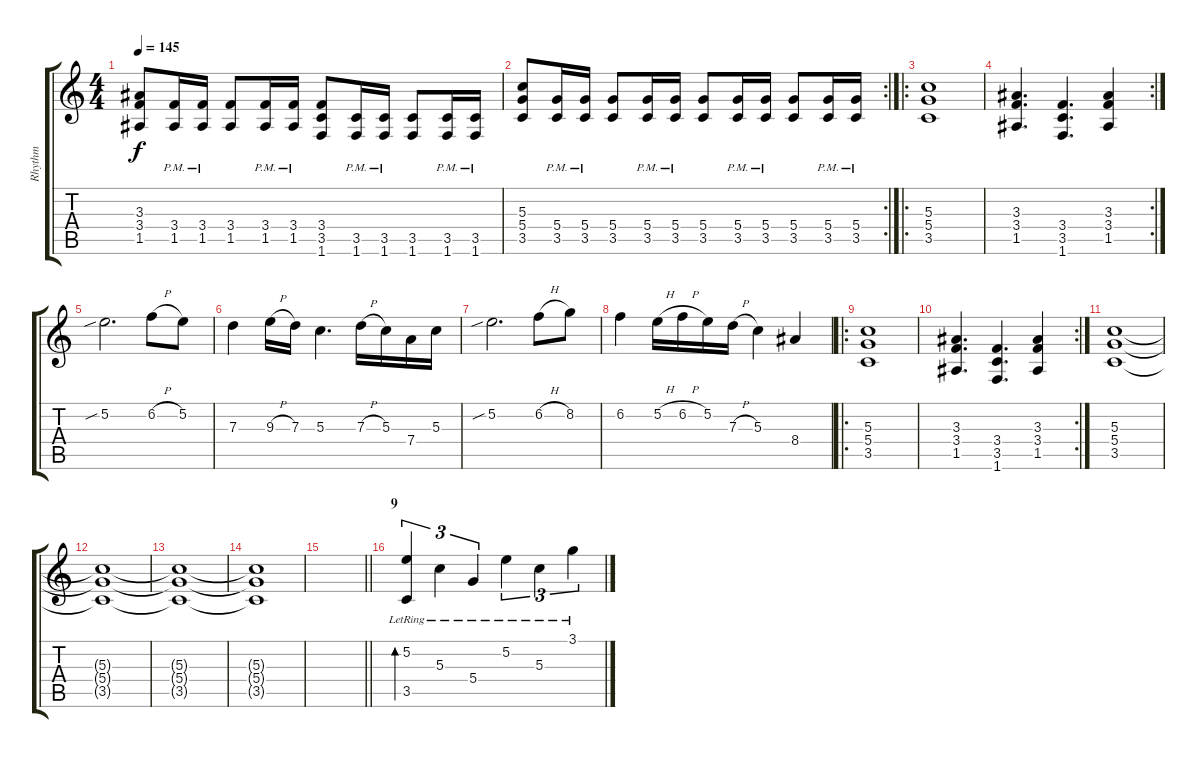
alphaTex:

\track ("Rhythm" "Rhythm") {instrument distortionguitar}
\staff {score tabs}
\tuning (E4 B3 G3 D3 A2 E2) {hide}
\ts (4 4)
\tempo 145
\clef g2
\ks c
(3.3 3.4 1.5).8{dy f} (3.4{pm} 1.5{pm}).16 (3.4{pm} 1.5{pm}).16 (3.4 1.5).8 (3.4{pm} 1.5{pm}).16 (3.4{pm} 1.5{pm}).16 (3.4 3.5 1.6).8 (3.5{pm} 1.6{pm}).16 (3.5{pm} 1.6{pm}).16 (3.5 1.6).8 (3.5{pm} 1.6{pm}).16 (3.5{pm} 1.6{pm}).16 |
\rc 2
(5.3 5.4 3.5).8 (5.4{pm} 3.5{pm}).16 (5.4{pm} 3.5{pm}).16 (5.4 3.5).8 (5.4{pm} 3.5{pm}).16 (5.4{pm} 3.5{pm}).16 (5.4 3.5).8 (5.4{pm} 3.5{pm}).16 (5.4{pm} 3.5{pm}).16 (5.4 3.5).8 (5.4{pm} 3.5{pm}).16 (5.4{pm} 3.5{pm}).16 |
\ro
(5.3 5.4 3.5).1 |
\rc 2
(3.3 3.4 1.5).4{d} (3.4 3.5 1.6).4{d} (3.3 3.4 1.5).4 |
5.2{sib}.2{d} 6.2{h}.8 5.2.8 |
7.3.4 9.3{h}.16 7.3.16 5.3.4{d} 7.3{h}.16 5.3.16 7.4.16 5.3.16 |
5.2{sib}.2{d} 6.2{h}.8 8.2.8 |
6.2.4 5.2{h}.16 6.2{h}.16 5.2.16 7.3{h}.16 5.3.4 8.4.4 |
\ro
(5.3 5.4 3.5).1 |
\rc 2
(3.3 3.4 1.5).4{d} (3.4 3.5 1.6).4{d} (3.3 3.4 1.5).4 |
(5.3 5.4 3.5).1 |
(5.3{t} 5.4{t} 3.5{t}).1 |
(5.3{t} 5.4{t} 3.5{t}).1{volume 0} |
(5.3{t} 5.4{t} 3.5{t}).1 |
\barLineRight lightlight
|
\section ("" "9")
(5.2{lr} 3.5{lr}).4{tu (3 2) bd 480 volume 13 instrument acousticguitarnylon} 5.3{lr}.4{tu (3 2)} 5.4{lr}.4{tu (3 2)} 5.2{lr}.4{tu (3 2)} 5.3{lr}.4{tu (3 2)} 3.1{lr}.4{tu (3 2)}
